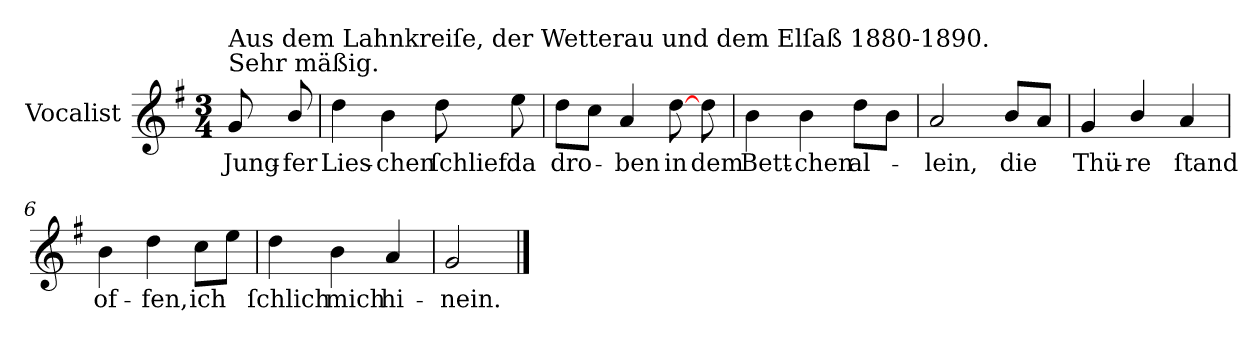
**kern	**text
*part1	*part1
*staff1	*staff1
*I"Vocalist	*
*k[f#]	*
*G:	*
*M3/4	*
=	=
!LO:TX:a:t=Sehr mäßig.	!
!LO:TX:a:t=Aus dem Lahnkreiſe, der Wetterau und dem Elſaß 1880-1890.	!
8g	Jung-
8b/	-fer
=1	=1
4dd	Lies-
4b	-chen
8dd	ſchlief
8ee	da
=2	=2
8ddL	dro-
8ccJ	.
4a	-ben
[8dd	in
8dd	dem
=3	=3
4b	Bett-
4b	-chen
8ddL	al-
8bJ	.
=4	=4
2a	-lein,
8bL	die
8aJ	.
=5	=5
4g	Thü-
4b/	-re
4a	ſtand
=6	=6
4b	of-
4dd	-fen,
8ccL	ich
8eeJ	.
=7	=7
4dd	ſchlich
4b	mich
4a	hi-
=8	=8
2g	-nein.
==	==
*-	*-
